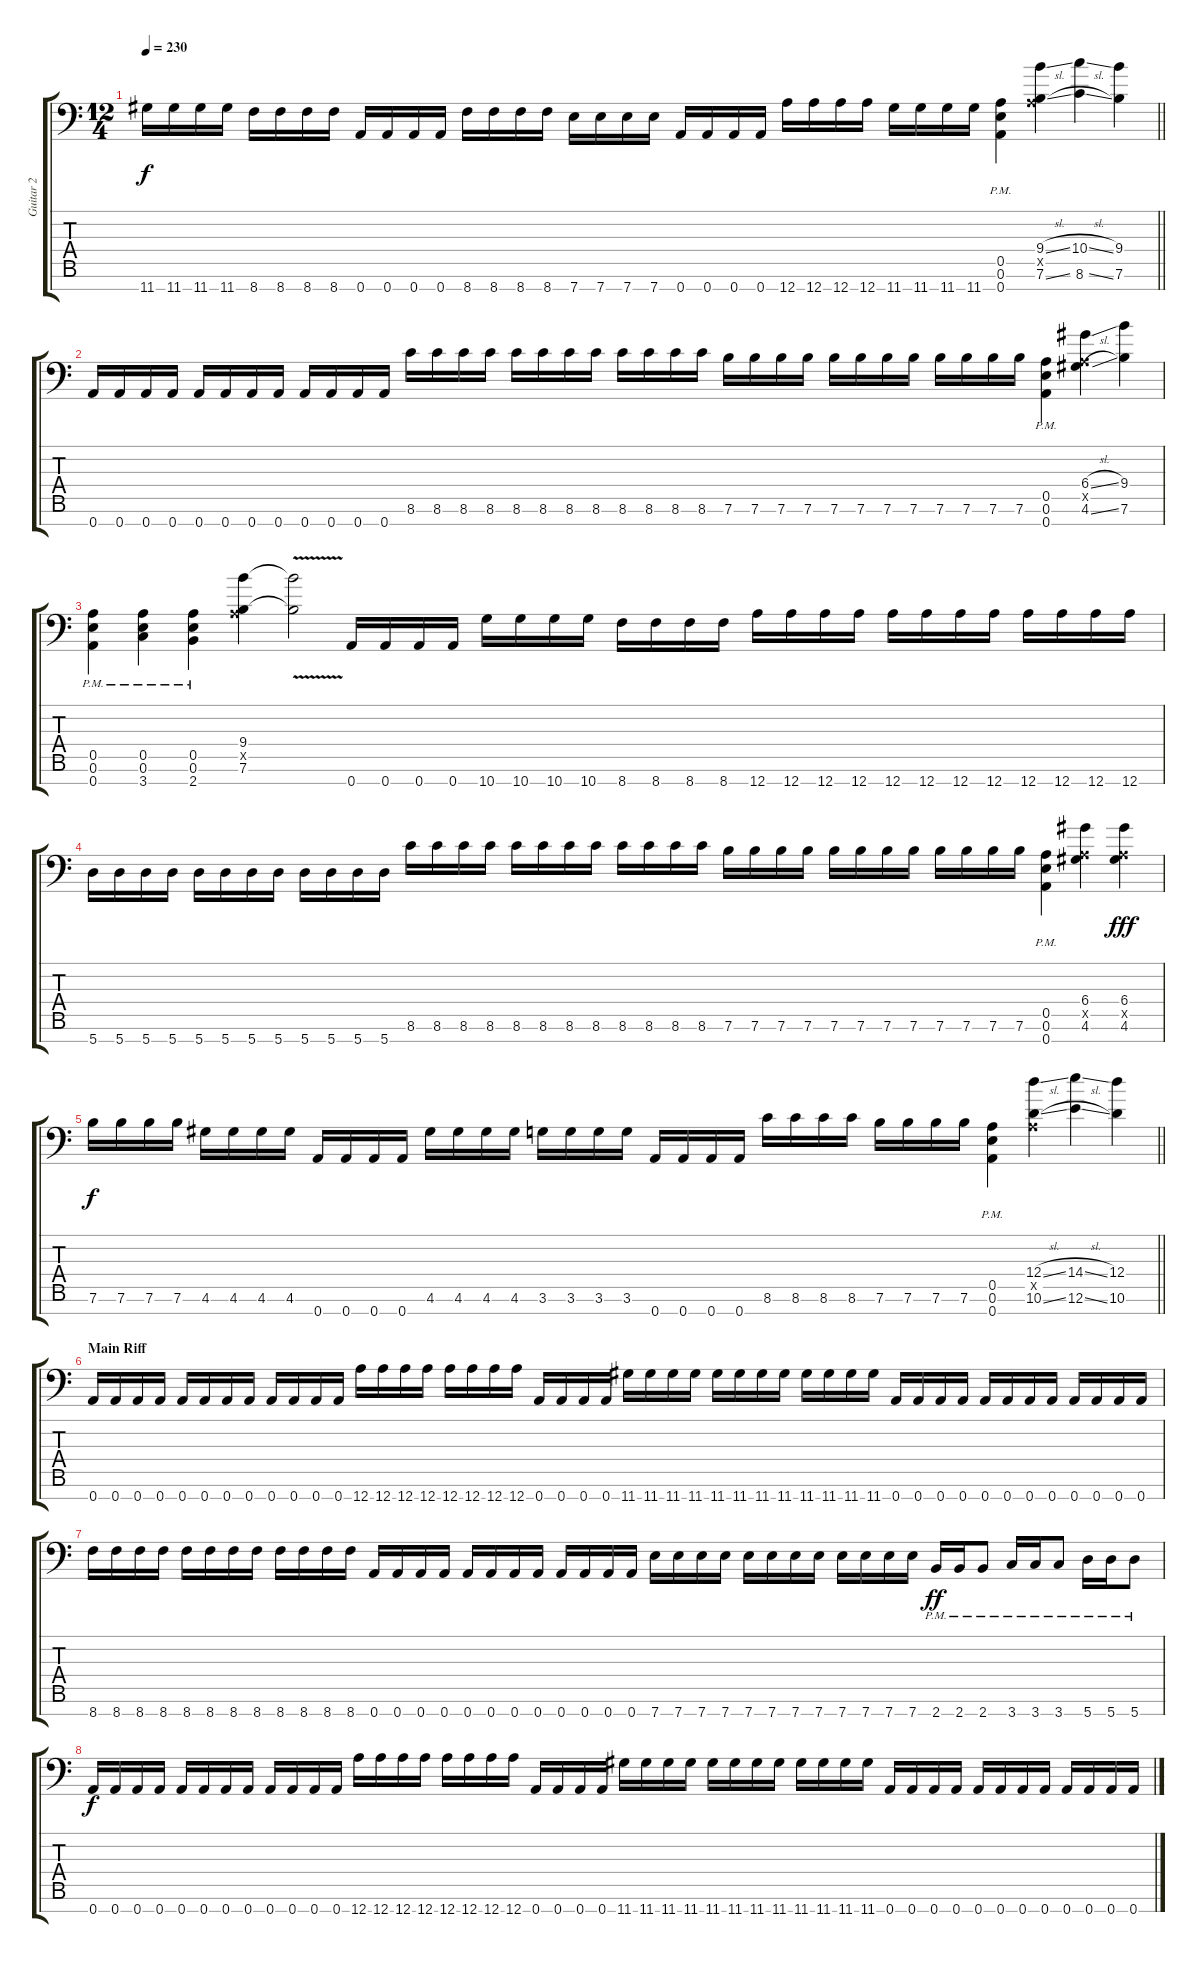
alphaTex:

\track ("Guitar 2" "Guitar 2") {instrument overdrivenguitar}
\staff {score tabs}
\tuning (E4 B3 G3 D3 A2 E2 A1) {hide}
\ts (12 4)
\tempo 230
\clef f4
\barLineRight lightlight
\ks c
11.7.16{dy f} 11.7.16 11.7.16 11.7.16 8.7.16 8.7.16 8.7.16 8.7.16 0.7.16 0.7.16 0.7.16 0.7.16 8.7.16 8.7.16 8.7.16 8.7.16 7.7.16 7.7.16 7.7.16 7.7.16 0.7.16 0.7.16 0.7.16 0.7.16 12.7.16 12.7.16 12.7.16 12.7.16 11.7.16 11.7.16 11.7.16 11.7.16 (0.5{pm} 0.6{pm} 0.7{pm}).4 (9.4{sl} 0.5{x} 7.6{sl}).4 (10.4{sl} 8.6{sl}).4 (9.4 7.6).4 |
0.7.16 0.7.16 0.7.16 0.7.16 0.7.16 0.7.16 0.7.16 0.7.16 0.7.16 0.7.16 0.7.16 0.7.16 8.6.16 8.6.16 8.6.16 8.6.16 8.6.16 8.6.16 8.6.16 8.6.16 8.6.16 8.6.16 8.6.16 8.6.16 7.6.16 7.6.16 7.6.16 7.6.16 7.6.16 7.6.16 7.6.16 7.6.16 7.6.16 7.6.16 7.6.16 7.6.16 (0.5{pm} 0.6{pm} 0.7{pm}).4 (6.4{sl} 0.5{x} 4.6{sl}).4 (9.4 7.6).4 |
(0.5{pm} 0.6{pm} 0.7{pm}).4 (0.5{pm} 0.6{pm} 3.7{pm}).4 (0.5{pm} 0.6{pm} 2.7{pm}).4 (9.4 0.5{x} 7.6).4 (9.4{v t} 7.6{v t}).2 0.7.16 0.7.16 0.7.16 0.7.16 10.7.16 10.7.16 10.7.16 10.7.16 8.7.16 8.7.16 8.7.16 8.7.16 12.7.16 12.7.16 12.7.16 12.7.16 12.7.16 12.7.16 12.7.16 12.7.16 12.7.16 12.7.16 12.7.16 12.7.16 |
5.7.16 5.7.16 5.7.16 5.7.16 5.7.16 5.7.16 5.7.16 5.7.16 5.7.16 5.7.16 5.7.16 5.7.16 8.6.16 8.6.16 8.6.16 8.6.16 8.6.16 8.6.16 8.6.16 8.6.16 8.6.16 8.6.16 8.6.16 8.6.16 7.6.16 7.6.16 7.6.16 7.6.16 7.6.16 7.6.16 7.6.16 7.6.16 7.6.16 7.6.16 7.6.16 7.6.16 (0.5{pm} 0.6{pm} 0.7{pm}).4 (6.4 0.5{x} 4.6).4 (6.4 0.5{x} 4.6).4{dy fff} |
\barLineRight lightlight
7.6.16{dy f} 7.6.16 7.6.16 7.6.16 4.6.16 4.6.16 4.6.16 4.6.16 0.7.16 0.7.16 0.7.16 0.7.16 4.6.16 4.6.16 4.6.16 4.6.16 3.6.16 3.6.16 3.6.16 3.6.16 0.7.16 0.7.16 0.7.16 0.7.16 8.6.16 8.6.16 8.6.16 8.6.16 7.6.16 7.6.16 7.6.16 7.6.16 (0.5{pm} 0.6{pm} 0.7{pm}).4 (12.4{sl} 0.5{x} 10.6{sl}).4 (14.4{sl} 12.6{sl}).4 (12.4 10.6).4 |
\section ("" "Main Riff")
0.7.16 0.7.16 0.7.16 0.7.16 0.7.16 0.7.16 0.7.16 0.7.16 0.7.16 0.7.16 0.7.16 0.7.16 12.7.16 12.7.16 12.7.16 12.7.16 12.7.16 12.7.16 12.7.16 12.7.16 0.7.16 0.7.16 0.7.16 0.7.16 11.7.16 11.7.16 11.7.16 11.7.16 11.7.16 11.7.16 11.7.16 11.7.16 11.7.16 11.7.16 11.7.16 11.7.16 0.7.16 0.7.16 0.7.16 0.7.16 0.7.16 0.7.16 0.7.16 0.7.16 0.7.16 0.7.16 0.7.16 0.7.16 |
8.7.16 8.7.16 8.7.16 8.7.16 8.7.16 8.7.16 8.7.16 8.7.16 8.7.16 8.7.16 8.7.16 8.7.16 0.7.16 0.7.16 0.7.16 0.7.16 0.7.16 0.7.16 0.7.16 0.7.16 0.7.16 0.7.16 0.7.16 0.7.16 7.7.16 7.7.16 7.7.16 7.7.16 7.7.16 7.7.16 7.7.16 7.7.16 7.7.16 7.7.16 7.7.16 7.7.16 2.7{pm}.16{dy ff} 2.7{pm}.16 2.7{pm}.8 3.7{pm}.16 3.7{pm}.16 3.7{pm}.8 5.7{pm}.16 5.7{pm}.16 5.7{pm}.8 |
0.7.16{dy f} 0.7.16 0.7.16 0.7.16 0.7.16 0.7.16 0.7.16 0.7.16 0.7.16 0.7.16 0.7.16 0.7.16 12.7.16 12.7.16 12.7.16 12.7.16 12.7.16 12.7.16 12.7.16 12.7.16 0.7.16 0.7.16 0.7.16 0.7.16 11.7.16 11.7.16 11.7.16 11.7.16 11.7.16 11.7.16 11.7.16 11.7.16 11.7.16 11.7.16 11.7.16 11.7.16 0.7.16 0.7.16 0.7.16 0.7.16 0.7.16 0.7.16 0.7.16 0.7.16 0.7.16 0.7.16 0.7.16 0.7.16
